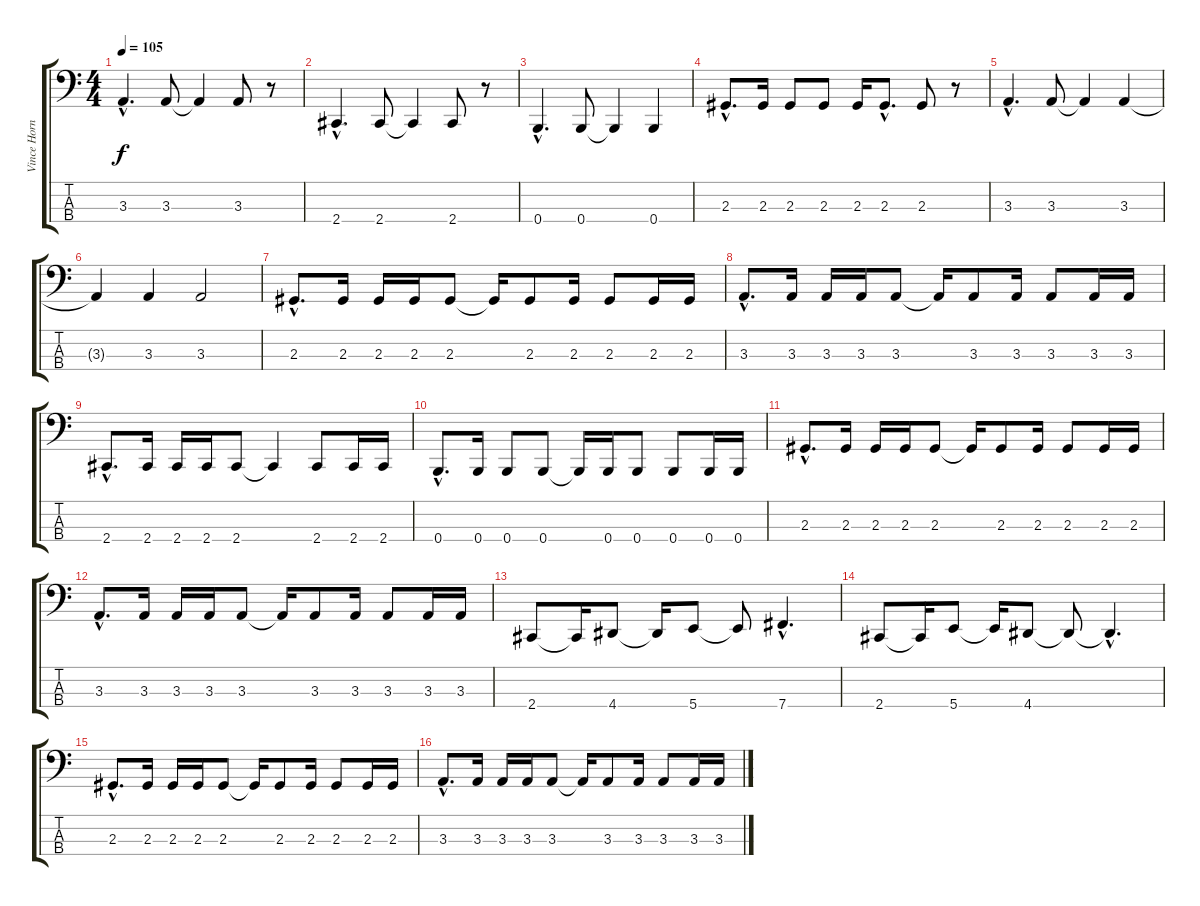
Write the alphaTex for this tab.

\track ("Vince Hornsby - Bass" "Vince Horn") {instrument electricbasspick}
\staff {score tabs}
\tuning (E2 B1 Gb1 B0) {hide}
\ts (4 4)
\tempo 105
\clef f4
\ks c
3.3{hac}.4{d dy f} 3.3.8 3.3{t}.4 3.3.8 r.8 |
2.4{hac}.4{d} 2.4.8 2.4{t}.4 2.4.8 r.8 |
0.4{hac}.4{d} 0.4.8 0.4{t}.4 0.4.4 |
2.3{hac}.8{d} 2.3.16 2.3.8 2.3.8 2.3.16 2.3{hac}.8{d} 2.3.8 r.8 |
3.3{hac}.4{d} 3.3.8 3.3{t}.4 3.3.4 |
3.3{t}.4 3.3.4 3.3.2 |
2.3{hac}.8{d} 2.3.16 2.3.16 2.3.16 2.3.8 2.3{t}.16 2.3.8 2.3.16 2.3.8 2.3.16 2.3.16 |
3.3{hac}.8{d} 3.3.16 3.3.16 3.3.16 3.3.8 3.3{t}.16 3.3.8 3.3.16 3.3.8 3.3.16 3.3.16 |
2.4{hac}.8{d} 2.4.16 2.4.16 2.4.16 2.4.8 2.4{t}.4 2.4.8 2.4.16 2.4.16 |
0.4{hac}.8{d} 0.4.16 0.4.8 0.4.8 0.4{t}.16 0.4.16 0.4.8 0.4.8 0.4.16 0.4.16 |
2.3{hac}.8{d} 2.3.16 2.3.16 2.3.16 2.3.8 2.3{t}.16 2.3.8 2.3.16 2.3.8 2.3.16 2.3.16 |
3.3{hac}.8{d} 3.3.16 3.3.16 3.3.16 3.3.8 3.3{t}.16 3.3.8 3.3.16 3.3.8 3.3.16 3.3.16 |
2.4.8 2.4{t}.16 4.4.8 4.4{t}.16 5.4.8 5.4{t}.8 7.4{hac}.4{d} |
2.4.8 2.4{t}.16 5.4.8 5.4{t}.16 4.4.8 4.4{t}.8 4.4{hac t}.4{d} |
2.3{hac}.8{d} 2.3.16 2.3.16 2.3.16 2.3.8 2.3{t}.16 2.3.8 2.3.16 2.3.8 2.3.16 2.3.16 |
3.3{hac}.8{d} 3.3.16 3.3.16 3.3.16 3.3.8 3.3{t}.16 3.3.8 3.3.16 3.3.8 3.3.16 3.3.16
